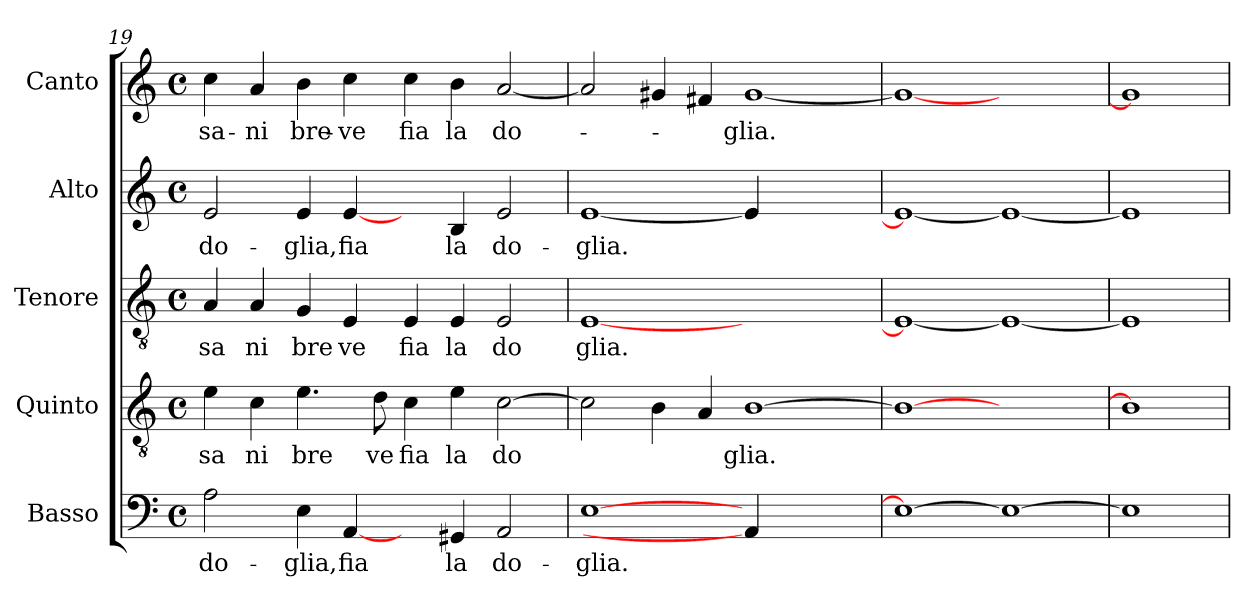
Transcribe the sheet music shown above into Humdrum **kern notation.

**kern	**text	**kern	**text	**kern	**text	**kern	**text	**kern	**text
*part5	*part5	*part4	*part4	*part3	*part3	*part2	*part2	*part1	*part1
*staff5	*staff5	*staff4	*staff4	*staff3	*staff3	*staff2	*staff2	*staff1	*staff1
*I"Basso	*	*I"Quinto	*	*I"Tenore	*	*I"Alto	*	*I"Canto	*
*clefF4	*	*clefGv2	*	*clefGv2	*	*clefG2	*	*clefG2	*
*M4/4	*	*M4/4	*	*M4/4	*	*M4/4	*	*M4/4	*
*met(c)	*	*met(c)	*	*met(c)	*	*met(c)	*	*met(c)	*
=19	=19	=19	=19	=19	=19	=19	=19	=19	=19
!	!LO:LY:b:cj	!	!LO:LY:b:cj	!	!LO:LY:b:cj	!	!LO:LY:b:cj	!	!LO:LY:b:cj
2A\	do-	4e\	sa	4A/	sa	2e/	do-	4cc\	sa-
!	!	!	!LO:LY:b:cj	!	!LO:LY:b:cj	!	!	!	!LO:LY:b:cj
.	.	4c\	ni	4A/	ni	.	.	4a/	-ni
!	!LO:LY:b:cj	!	!LO:LY:b:cj	!	!LO:LY:b:cj	!	!LO:LY:b:cj	!	!LO:LY:b:cj
4E\	-glia,	4.e\	bre	4G/	bre	4e/	-glia,	4b\	bre-
!	!LO:LY:b:cj	!	!	!	!LO:LY:b:cj	!	!LO:LY:b:cj	!	!LO:LY:b:cj
[4AA/	fia	.	.	4E/	ve	[4e/	fia	4cc\	-ve
!	!	!	!LO:LY:b:cj	!	!	!	!	!	!
.	.	8d\	ve	.	.	.	.	.	.
!	!	!	!LO:LY:b:cj	!	!LO:LY:b:cj	!	!	!	!LO:LY:b:cj
4ryy	.	4c\	fia	4E/	fia	4ryy	.	4cc\	fia
!	!LO:LY:b:cj	!	!LO:LY:b:cj	!	!LO:LY:b:cj	!	!LO:LY:b:cj	!	!LO:LY:b:cj
4GG#/	la	4e\	la	4E/	la	4B/	la	4b\	la
!	!LO:LY:b:cj	!	!LO:LY:b:cj	!	!LO:LY:b:cj	!	!LO:LY:b:cj	!	!LO:LY:b:cj
2AA/	do-	[>2c\	do	2E/	do	2e/	do-	[<2a/	do-
=20	=20	=20	=20	=20	=20	=20	=20	=20	=20
!	!LO:LY:b	!	!	!	!LO:LY:b	!	!LO:LY:b	!	!
[>1E	-glia.	2c\]	.	[<1E	glia.	[<1e	-glia.	2a/]	.
.	.	4B\	.	.	.	.	.	4g#X/	.
.	.	4A/	.	.	.	.	.	4f#/	.
!	!	!	!LO:LY:b	!	!	!	!	!	!LO:LY:b
4AA/]	.	[>1B	glia.	1ryy	.	4e/]	.	[<1g#	-glia.
2.ryy	.	.	.	.	.	2.ryy	.	.	.
=21	=21	=21	=21	=21	=21	=21	=21	=21	=21
1E_	.	1B_	.	1E_	.	1e_	.	1g#_	.
1E_	.	1ryy	.	1E_	.	1e_	.	1ryy	.
=22	=22!	=22	=22!	=22	=22!	=22	=22!	=22!	=22!
1E]	.	1B]	.	1E]	.	1e]	.	1g#]	.
=	=	=	=	=	=	=	=	=	=
*-	*-	*-	*-	*-	*-	*-	*-	*-	*-
